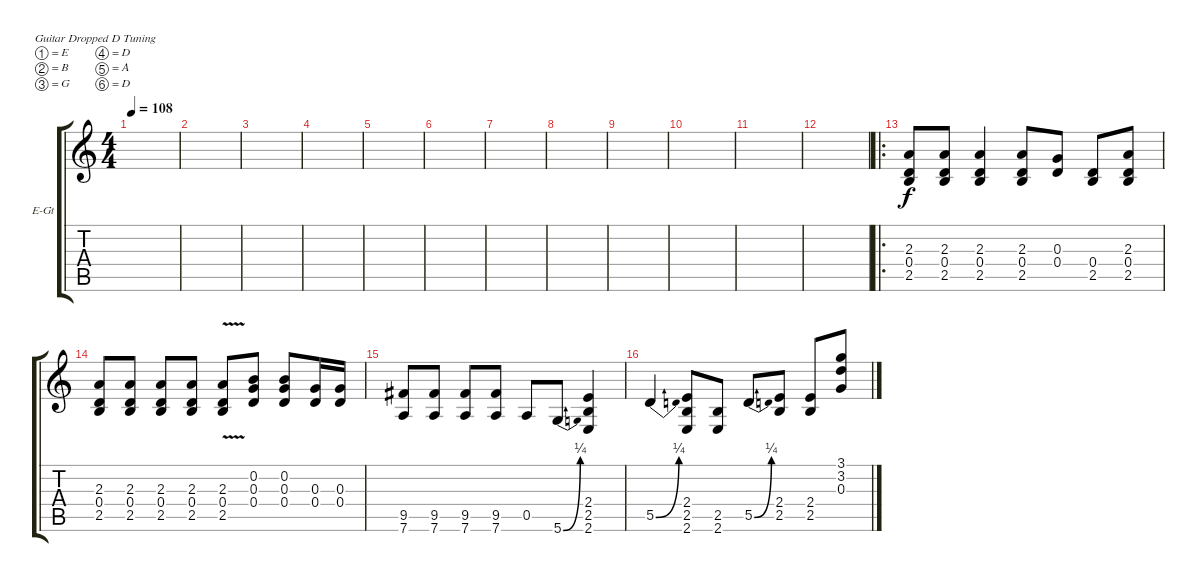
\defaultSystemsLayout 4
\bracketExtendMode groupsimilarinstruments
\firstSystemTrackNameOrientation horizontal
\otherSystemsTrackNameOrientation horizontal
\track ("Gtr. 2 (dist.)" "E-Gt") {instrument distortionguitar}
\staff {score tabs}
\tuning (E4 B3 G3 D3 A2 D2)
\ts (4 4)
\tempo 108
\clef g2
\scale
0.487395
\ks c
|
\scale
0.256303 |
\scale
0.256303 |
\scale
0.333333 |
\scale
0.333333 |
\scale
0.333333 |
\scale
0.333333 |
\scale
0.333333 |
\scale
0.333333 |
\scale
0.333333 |
\scale
0.333333 |
\scale
0.333333 |
\ro
\scale
0.374359 (2.3 0.4 2.5).8 (2.5 2.3 0.4).8 (2.5 0.4 2.3).4 (2.3 0.4 2.5).8 (0.4 0.3).8 (2.5 0.4).8 (2.3 0.4 2.5).8 |
\scale
0.312821 (2.3 0.4 2.5).8 (2.3 0.4 2.5).8 (2.3 0.4 2.5).8 (2.3 0.4 2.5).8 (2.3{v} 0.4{v} 2.5{v}).8 (0.4 0.3 0.2).8 (0.4 0.3 0.2).8 (0.4 0.3).16 (0.4 0.3).16 |
\scale
0.312821 (9.5 7.6).8 (9.5 7.6).8 (9.5 7.6).8 (9.5 7.6).8 0.5.8 5.6{be (bend 0 0 14.399999999999999 1)}.8 (2.6 2.5 2.4).4 |
\scale
0.333333 5.5{be (bend 0 0 15 1)}.4 (2.6 2.5 2.4).8 (2.5 2.6).8 5.5{be (bend 0 0 15 1)}.8 (2.5 2.4).8 (2.5 2.4).8 (3.2 3.1 0.3).8
